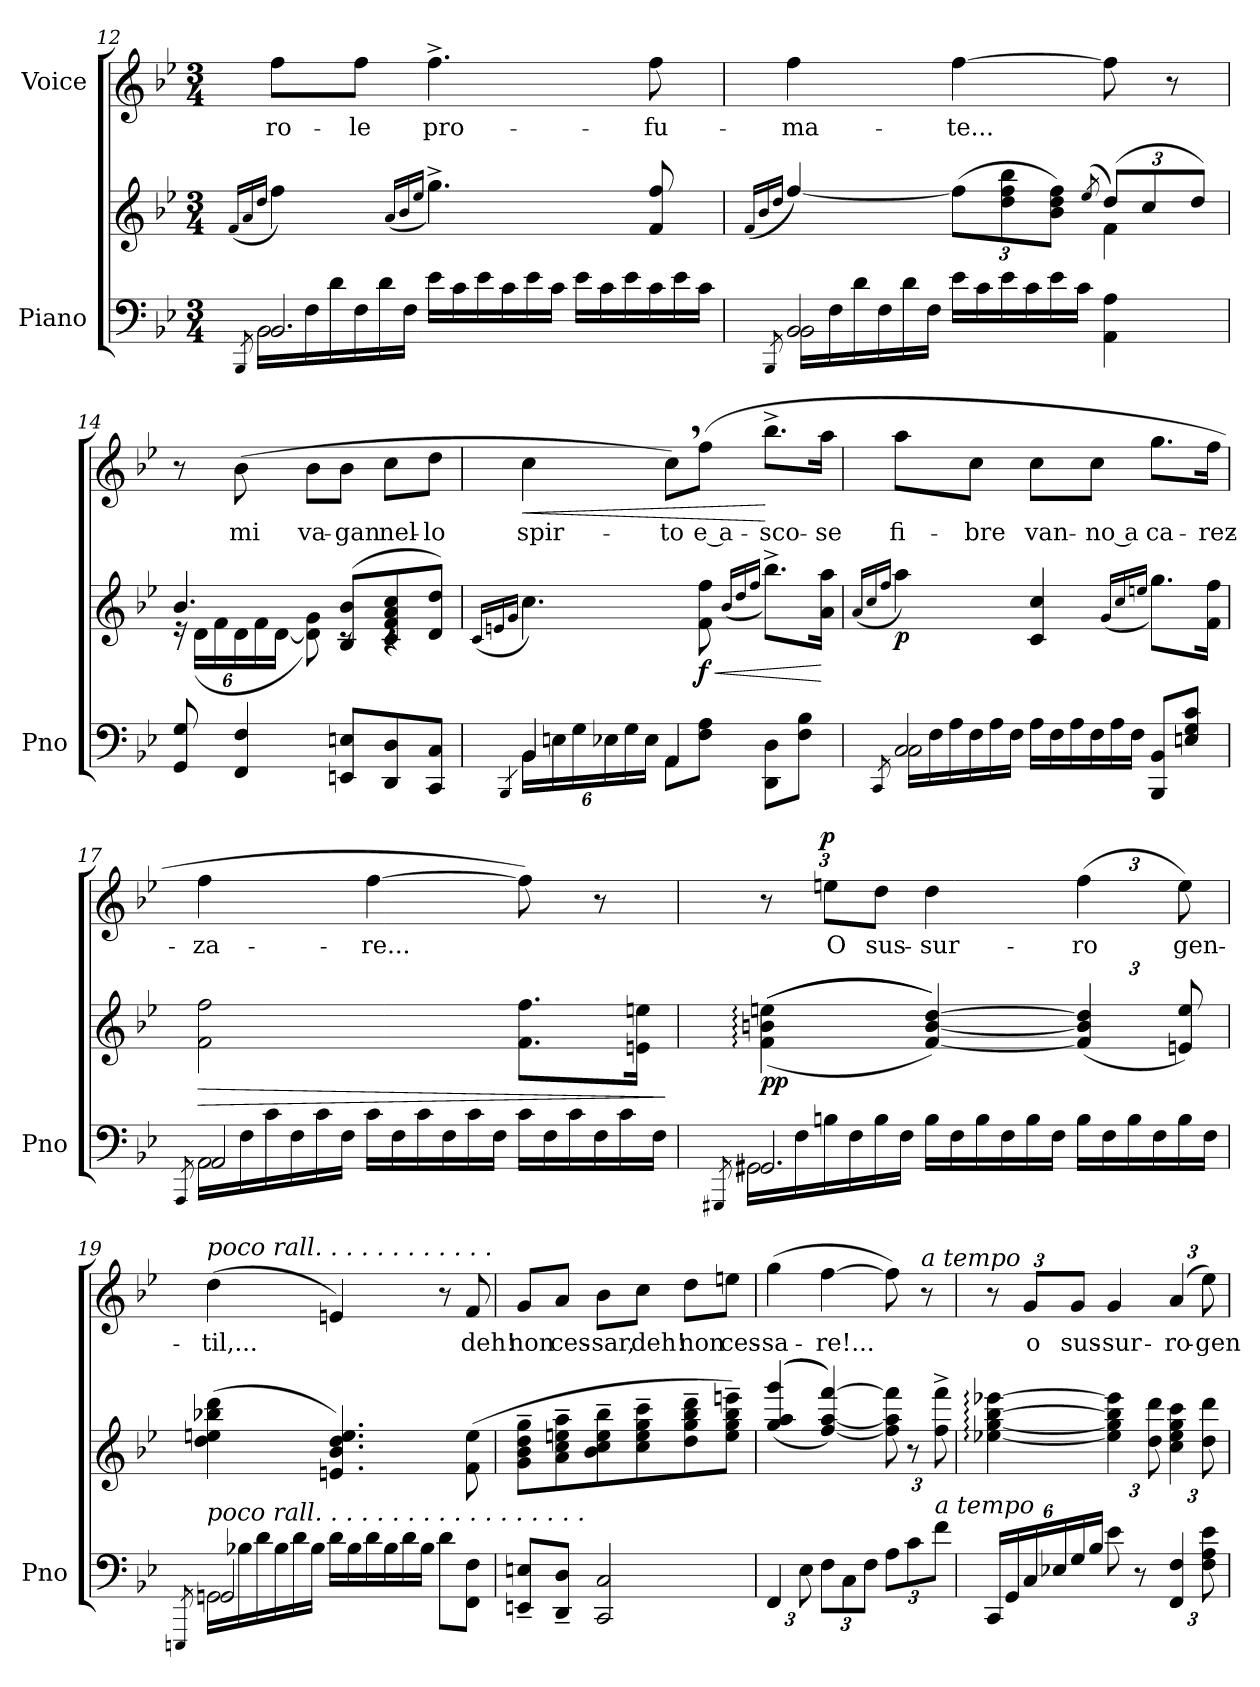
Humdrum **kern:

**kern	**kern	**dynam	**kern	**text	**dynam
*part2	*part2	*part2	*part1	*part1	*part1
*staff3	*staff2	*staff2/3	*staff1	*staff1	*staff1
*I"Piano	*	*	*I"Voice	*	*
*I'Pno	*	*	*	*	*
!!LO:LB:g=z
*clefF4	*clefG2	*	*clefG2	*	*
*k[b-e-]	*k[b-e-]	*	*k[b-e-]	*	*
*M3/4	*M3/4	*	*M3/4	*	*
=12	=12	=12	=12	=12	=12
.	(16qf/LL	.	.	.	.
.	16qa/	.	.	.	.
8qBBB-/	16qdd/JJ	.	.	.	.
*^	*	*	*	*	*
*	*Xtuplet	*	*	*	*	*
!	!LO:N:head=open	!	!	!	!	!
2.BB-/	24BB-\LL	4ff\)	.	8ff\L	ro-	.
.	24F\	.	.	.	.	.
.	24d\	.	.	.	.	.
.	24F\	.	.	8ff\J	le	.
.	24d\	.	.	.	.	.
.	24F\JJ	.	.	.	.	.
.	.	(16qa/LL	.	.	.	.
.	.	16qb-/	.	.	.	.
.	.	16qee-/JJ	.	.	.	.
.	24e-\LL	4.gg^\)	.	4.ff^\	pro-	.
.	24c\	.	.	.	.	.
.	24e-\	.	.	.	.	.
.	24c\	.	.	.	.	.
.	24e-\	.	.	.	.	.
.	24c\JJ	.	.	.	.	.
.	24e-\LL	.	.	.	.	.
.	24c\	.	.	.	.	.
.	24e-\	.	.	.	.	.
.	24c\	8f/ 8ff/	.	8ff\	fu-	.
.	24e-\	.	.	.	.	.
.	24c\JJ	.	.	.	.	.
=13	=13	=13	=13	=13	=13	=13
.	.	(16qf/LL	.	.	.	.
.	.	16qb-/	.	.	.	.
8qBBB-/	.	16qdd/JJ	.	.	.	.
!	!LO:N:head=open	!	!	!	!	!
*	*	*^	*	*	*	*
2BB-/	24BB-\LL	[4ff/)	2ryy	.	4ff\	ma-	.
.	24F\	.	.	.	.	.	.
.	24d\	.	.	.	.	.	.
.	24F\	.	.	.	.	.	.
.	24d\	.	.	.	.	.	.
.	24F\JJ	.	.	.	.	.	.
*	*	*Xbrackettup	*	*	*	*	*
.	24e-\LL	(>12ff\L]	.	.	[4ff\	te...	.
.	24c\	.	.	.	.	.	.
.	24e-\	12dd\ 12ff\ 12bb-\	.	.	.	.	.
.	24c\	.	.	.	.	.	.
.	24e-\	12b-\ 12dd\ 12ff\J)	.	.	.	.	.
.	24c\JJ	.	.	.	.	.	.
.	.	(8qee-/	.	.	.	.	.
4AA\ 4A\	4ryy	(12dd/L)	4f\	.	8ff\]	.	.
.	.	12cc/	.	.	.	.	.
.	.	.	.	.	8r	.	.
.	.	12dd/J)	.	.	.	.	.
*v	*v	*	*	*	*	*	*
!!LO:LB:g=z
=14	=14	=14	=14	=14	=14	=14
8GG/ 8G/	4.b-/	24r	.	8r	.	.
.	.	(>24d\LL	.	.	.	.
.	.	24f\	.	.	.	.
4FF/ 4F/	.	24d\	.	(8b-\	mi	.
.	.	24f\	.	.	.	.
.	.	[24d\JJ	.	.	.	.
.	.	8d\] 8g\)	.	8b-\L	va-	.
8EEn/ 8En/L	(8B-/ 8b-/L	8rc	.	8b-\J	gan	.
8DD/ 8D/	8c/ 8f/ 8a/ 8cc/	4rc	.	8cc\L	nel-	.
8CC/ 8C/J	8d/ 8dd/J)	.	.	8dd\J	lo	.
*	*v	*v	*	*	*	*
=15	=15	=15	=15	=15	=15
.	(16qc/LL	.	.	.	.
.	16qen/	.	.	.	.
4qBBB-/	16qg/JJ	.	.	.	.
*^	*	*	*	*	*
*	*tuplet	*	*	*	*	*
*	*Xbrackettup	*	*	*	*	*
!	!LO:N:head=solid	!	!	!	!	!LO:HP:b
4BB-/	24BB-\LL	4.cc\)	.	4cc\	spir-	<
.	24En\	.	.	.	.	.
.	24G\	.	.	.	.	.
.	24E-X\	.	.	.	.	.
.	24G\	.	.	.	.	.
.	24E-\JJ	.	.	.	.	.
4AA/	8AA\L	.	.	8cc,\L)	to	.
!	!	!	!LO:HP:b	!	!	!
!	!	!	!LO:DY:n=1:b	!	!	!
.	8F\ 8A\J	8f\ 8ff\	< f	(8ff\J	e a-	.
.	.	(16qb-/LL	.	.	.	.
.	.	16qdd/	.	.	.	.
.	.	16qff/JJ	.	.	.	.
8DD\ 8D\L	4ryy	8.bb-^\L)	.	8.bb-^\L	sco-	[
8F\ 8B-\J	.	.	.	.	.	.
.	.	16a\ 16aa\Jk	[	16aa\Jk	se	.
!!LO:PB:g=z
=16	=16	=16	=16	=16	=16	=16
.	.	(16qa/LL	.	.	.	.
.	.	16qcc/	.	.	.	.
8qCC/	.	16qff/JJ	.	.	.	.
*	*Xtuplet	*	*	*	*	*
!	!LO:N:head=open	!	!LO:DY:b	!	!	!
2C/	24C\LL	4aa\)	p	8aa\L	fi-	.
.	24F\	.	.	.	.	.
.	24A\	.	.	.	.	.
.	24F\	.	.	8cc\J	bre	.
.	24A\	.	.	.	.	.
.	24F\JJ	.	.	.	.	.
.	24A\LL	4c/ 4cc/	.	8cc\L	van-	.
.	24F\	.	.	.	.	.
.	24A\	.	.	.	.	.
.	24F\	.	.	8cc\J	no a	.
.	24A\	.	.	.	.	.
.	24F\JJ	.	.	.	.	.
.	.	(16qg/LL	.	.	.	.
.	.	16qcc/	.	.	.	.
.	.	16qeen/JJ	.	.	.	.
8BBB-/ 8BB-/L	4ryy	8.gg\L)	.	8.gg\L	ca-	.
8En/ 8G/ 8c/J	.	.	.	.	.	.
.	.	16f\ 16ff\Jk	.	16ff\Jk	rez-	.
=17	=17	=17	=17	=17	=17	=17
.	8qAAA/	.	.	.	.	.
!LO:N:head=open	!	!	!LO:HP:b	!	!	!
24AA\LL	2AA/	2f\ 2ff\	>	4ff\	za-	.
24F\	.	.	.	.	.	.
24c\	.	.	.	.	.	.
24F\	.	.	.	.	.	.
24c\	.	.	.	.	.	.
24F\JJ	.	.	.	.	.	.
24c\LL	.	.	.	[4ff\	re...	.
24F\	.	.	.	.	.	.
24c\	.	.	.	.	.	.
24F\	.	.	.	.	.	.
24c\	.	.	.	.	.	.
24F\JJ	.	.	.	.	.	.
24c\LL	4ryy	8.f\ 8.ff\L	.	8ff\])	.	.
24F\	.	.	.	.	.	.
24c\	.	.	.	.	.	.
24F\	.	.	.	8r	.	.
24c\	.	.	.	.	.	.
.	.	16en\ 16een\Jk	.	.	.	.
24F\JJ	.	.	.	.	.	.
*v	*v	*	*	*	*	*
.	.	]	.	.	.
!!LO:LB:g=z
=18	=18	=18	=18	=18	=18
8qGGG#X/	.	.	.	.	.
*^	*	*	*	*	*
!	!LO:N:head=open	!	!	!	!	!
*	*	*	*	*Xbrackettup	*	*
!	!	!	!LO:DY:b	!	!	!
2.GG#X/	24GG#\LL	(((4f\: 4bn\: 4een\:	pp	12r	.	.
.	24F\	.	.	.	.	.
!	!	!	!	!	!	!LO:DY:b
.	24Bn\	.	.	12een\L	O	p
.	24F\	.	.	.	.	.
.	24B\	.	.	12dd\J	sus-	.
.	24F\JJ	.	.	.	.	.
.	24B\LL	[4f/ [4b/ [4dd/)))	.	4dd\	sur-	.
.	24F\	.	.	.	.	.
.	24B\	.	.	.	.	.
.	24F\	.	.	.	.	.
.	24B\	.	.	.	.	.
.	24F\JJ	.	.	.	.	.
.	24B\LL	(6f/] 6b/] 6dd/]	.	(6ff\	ro	.
.	24F\	.	.	.	.	.
.	24B\	.	.	.	.	.
.	24F\	.	.	.	.	.
.	24B\	12en/ 12ee/)	.	12ee\)	gen-	.
.	24F\JJ	.	.	.	.	.
=19	=19	=19	=19	=19	=19	=19
.	8qEEEn/	.	.	.	.	.
!	!	!	!	!LO:TX:a:i:t=poco rall.   .   .   .   .   .   .   .   .   .   .   .	!	!
!LO:TX:a:i:t=poco rall.  .  .  .  .  .  .  .  .  .  .  .  .  .  .  .  .  .	!	!	!	!	!	!
!LO:N:head=open	!	!	!	!	!	!
24GGn\LL	2GG/	(4dd\ 4een\ 4bb-X\ 4ddd\	.	(4dd\	til,...	.
24B-X\	.	.	.	.	.	.
24d\	.	.	.	.	.	.
24B-\	.	.	.	.	.	.
24d\	.	.	.	.	.	.
24B-\JJ	.	.	.	.	.	.
24d\LL	.	4.en/ 4.b-/ 4.dd/ 4.ee/)	.	4en/)	.	.
24B-\	.	.	.	.	.	.
24d\	.	.	.	.	.	.
24B-\	.	.	.	.	.	.
24d\	.	.	.	.	.	.
24B-\JJ	.	.	.	.	.	.
8d\L	4ryy	.	.	8r	.	.
8FF\ 8F\J	.	(8f\ 8ee\	.	8f/	deh!	.
*v	*v	*	*	*	*	*
!!LO:LB:g=z
=20	=20	=20	=20	=20	=20
8EEn/~ 8En/~L	8g\~ 8b-\~ 8dd\~ 8gg\~L	.	8g/L	non	.
8DD/~ 8D/~J	8a\~ 8cc\~ 8een\~ 8aa\~	.	8a/J	ces-	.
2CC/ 2C/	8b-\~ 8cc\~ 8ee\~ 8bb-\~	.	8b-\L	sar,	.
.	8cc\~ 8ee\~ 8gg\~ 8ccc\~	.	8cc\J	deh!	.
.	8dd\~ 8gg\~ 8bb-\~ 8ddd\~	.	8dd\L	non	.
.	8ee\~ 8gg\~ 8bb-\~ 8eeen\~J)	.	8een\J	ces-	.
=21	=21	=21	=21	=21	=21
*tuplet	*	*	*	*	*
6FF/	((>(>4gg/ 4aa/ 4ggg/	.	(4gg\	sa-	.
12E-\	.	.	.	.	.
12F\L	[4ff/ [4aa/ [4fff/)))	.	[4ff\	re!...	.
12C\	.	.	.	.	.
12F\J	.	.	.	.	.
12A\L	12ff\] 12aa\] 12fff\]	.	8ff\])	.	.
12c\	12r	.	.	.	.
!	!	!	!LO:TX:a:i:t=a tempo	!	!
.	.	.	8r	.	.
!LO:TX:a:i:t=a tempo	!	!	!	!	!
12f\J	12ff\^ 12fff\^	.	.	.	.
=22	=22	=22	=22	=22	=22
24CC/LL	[4ee-X\: [4gg\: [4bb-\: [4eee-X\:	.	12r	.	.
24GG/	.	.	.	.	.
24C/	.	.	12g/L	o	.
24E-X/	.	.	.	.	.
24G/	.	.	12g/J	sus-	.
24B-/JJ	.	.	.	.	.
8e-\	6ee-\] 6gg\] 6bb-\] 6eee-\]	.	4g/	sur-	.
8r	.	.	.	.	.
.	12dd\ 12ddd\	.	.	.	.
6FF/ 6F/	6cc\ 6ee-\ 6gg\ 6ccc\	.	(6a/	ro-	.
12F\ 12A\ 12e-\	12dd\ 12ddd\	.	12ee-\)	gen-	.
=	=	=	=	=	=
*-	*-	*-	*-	*-	*-
